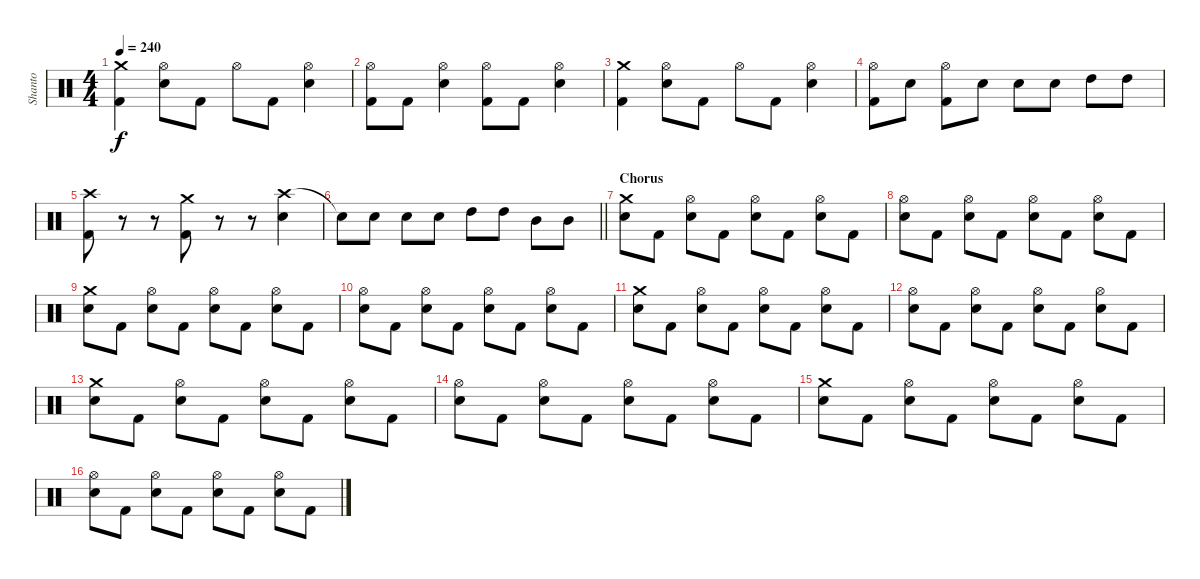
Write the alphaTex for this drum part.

\track ("Shanto" "Shanto") {instrument percussion}
\staff {score}
\articulation defaults
\ts (4 4)
\tempo 240
\clef neutral
\ks c
("Crash medium (hit)" "Kick (hit) 2").4{dy f} ("Hi-Hat (open)" "Snare (hit) 2").8 "Kick (hit) 2".8 "Hi-Hat (open)".8 "Kick (hit) 2".8 ("Hi-Hat (open)" "Snare (hit) 2").4 |
("Hi-Hat (open)" "Kick (hit) 2").8 "Kick (hit) 2".8 ("Hi-Hat (open)" "Snare (hit) 2").4 ("Hi-Hat (open)" "Kick (hit) 2").8 "Kick (hit) 2".8 ("Hi-Hat (open)" "Snare (hit) 2").4 |
("Crash medium (hit)" "Kick (hit) 2").4 ("Hi-Hat (open)" "Snare (hit) 2").8 "Kick (hit) 2".8 "Hi-Hat (open)".8 "Kick (hit) 2".8 ("Hi-Hat (open)" "Snare (hit) 2").4 |
("Hi-Hat (open)" "Kick (hit) 2").8 "Snare (hit) 2".8 ("Hi-Hat (open)" "Kick (hit) 2").8 "Snare (hit) 2".8 "Snare (hit) 2".8 "Snare (hit) 2".8 "High Tom (hit)".8 "High Tom (hit)".8 |
("Crash high (hit)" "Kick (hit) 2").8 r.8 r.8 ("Crash medium (hit)" "Kick (hit) 2").8 r.8 r.8 ("Crash high (hit)" "Snare (hit) 2").4 |
\barLineRight lightlight "Snare (hit) 2"{t}.8 "Snare (hit) 2".8 "Snare (hit) 2".8 "Snare (hit) 2".8 "High Tom (hit)".8 "High Tom (hit)".8 "Mid Tom (hit)".8 "Mid Tom (hit)".8
|
\section ("" "Chorus")
("Crash medium (hit)" "Snare (hit) 2").8 "Kick (hit) 2".8 ("Hi-Hat (open)" "Snare (hit) 2").8 "Kick (hit) 2".8 ("Hi-Hat (open)" "Snare (hit) 2").8 "Kick (hit) 2".8 ("Hi-Hat (open)" "Snare (hit) 2").8 "Kick (hit) 2".8 |
("Hi-Hat (open)" "Snare (hit) 2").8 "Kick (hit) 2".8 ("Hi-Hat (open)" "Snare (hit) 2").8 "Kick (hit) 2".8 ("Hi-Hat (open)" "Snare (hit) 2").8 "Kick (hit) 2".8 ("Hi-Hat (open)" "Snare (hit) 2").8 "Kick (hit) 2".8 |
("Crash medium (hit)" "Snare (hit) 2").8 "Kick (hit) 2".8 ("Hi-Hat (open)" "Snare (hit) 2").8 "Kick (hit) 2".8 ("Hi-Hat (open)" "Snare (hit) 2").8 "Kick (hit) 2".8 ("Hi-Hat (open)" "Snare (hit) 2").8 "Kick (hit) 2".8 |
("Hi-Hat (open)" "Snare (hit) 2").8 "Kick (hit) 2".8 ("Hi-Hat (open)" "Snare (hit) 2").8 "Kick (hit) 2".8 ("Hi-Hat (open)" "Snare (hit) 2").8 "Kick (hit) 2".8 ("Hi-Hat (open)" "Snare (hit) 2").8 "Kick (hit) 2".8 |
("Crash medium (hit)" "Snare (hit) 2").8 "Kick (hit) 2".8 ("Hi-Hat (open)" "Snare (hit) 2").8 "Kick (hit) 2".8 ("Hi-Hat (open)" "Snare (hit) 2").8 "Kick (hit) 2".8 ("Hi-Hat (open)" "Snare (hit) 2").8 "Kick (hit) 2".8 |
("Hi-Hat (open)" "Snare (hit) 2").8 "Kick (hit) 2".8 ("Hi-Hat (open)" "Snare (hit) 2").8 "Kick (hit) 2".8 ("Hi-Hat (open)" "Snare (hit) 2").8 "Kick (hit) 2".8 ("Hi-Hat (open)" "Snare (hit) 2").8 "Kick (hit) 2".8 |
("Crash medium (hit)" "Snare (hit) 2").8 "Kick (hit) 2".8 ("Hi-Hat (open)" "Snare (hit) 2").8 "Kick (hit) 2".8 ("Hi-Hat (open)" "Snare (hit) 2").8 "Kick (hit) 2".8 ("Hi-Hat (open)" "Snare (hit) 2").8 "Kick (hit) 2".8 |
("Hi-Hat (open)" "Snare (hit) 2").8 "Kick (hit) 2".8 ("Hi-Hat (open)" "Snare (hit) 2").8 "Kick (hit) 2".8 ("Hi-Hat (open)" "Snare (hit) 2").8 "Kick (hit) 2".8 ("Hi-Hat (open)" "Snare (hit) 2").8 "Kick (hit) 2".8 |
("Crash medium (hit)" "Snare (hit) 2").8 "Kick (hit) 2".8 ("Hi-Hat (open)" "Snare (hit) 2").8 "Kick (hit) 2".8 ("Hi-Hat (open)" "Snare (hit) 2").8 "Kick (hit) 2".8 ("Hi-Hat (open)" "Snare (hit) 2").8 "Kick (hit) 2".8 |
("Hi-Hat (open)" "Snare (hit) 2").8 "Kick (hit) 2".8 ("Hi-Hat (open)" "Snare (hit) 2").8 "Kick (hit) 2".8 ("Hi-Hat (open)" "Snare (hit) 2").8 "Kick (hit) 2".8 ("Hi-Hat (open)" "Snare (hit) 2").8 "Kick (hit) 2".8
